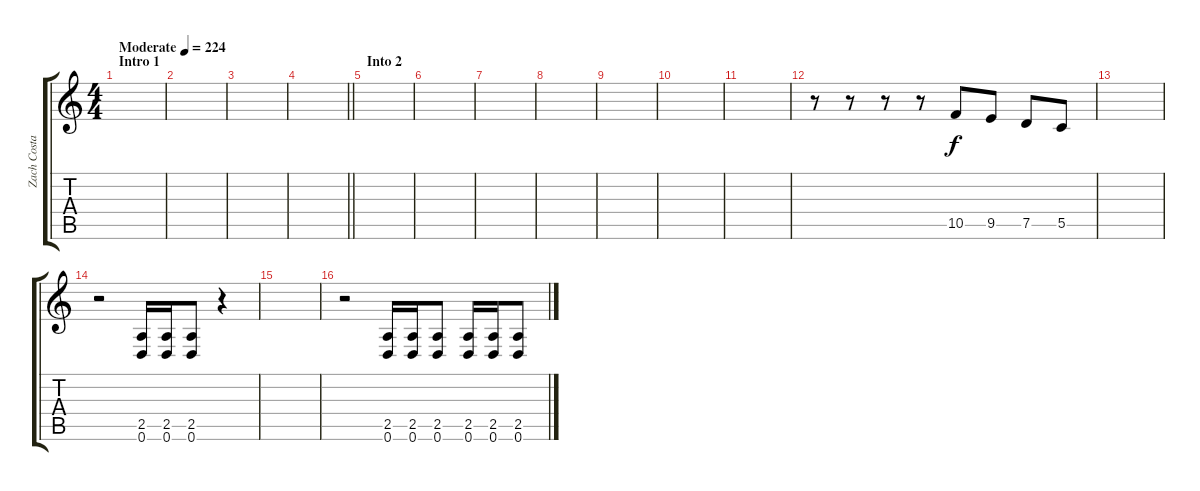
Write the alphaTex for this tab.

\track ("Zach Costa" "Zach Costa") {instrument distortionguitar}
\staff {score tabs}
\tuning (D4 A3 F3 C3 G2 D2) {hide}
\ts (4 4)
\section ("" "Intro 1")
\tempo (224 "Moderate")
\clef g2
\ks c
|
|
|
\barLineRight lightlight
|
\section ("" "Into 2")
|
|
|
|
|
|
|
r.8 r.8 r.8 r.8 10.5.8 9.5.8 7.5.8 5.5.8 |
|
r.2 (2.5 0.6).16 (2.5 0.6).16 (2.5 0.6).8 r.4 |
|
r.2 (2.5 0.6).16 (2.5 0.6).16 (2.5 0.6).8 (2.5 0.6).16 (2.5 0.6).16 (2.5 0.6).8
